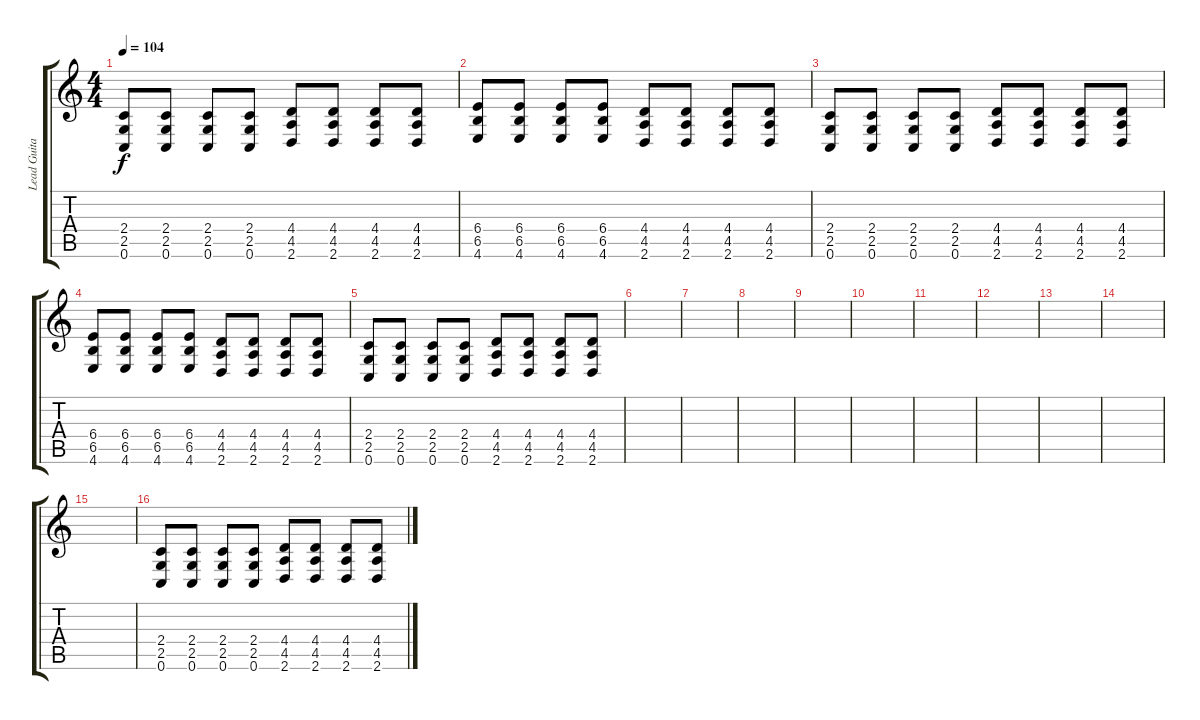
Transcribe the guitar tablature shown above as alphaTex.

\track ("Lead Guitar" "Lead Guita") {instrument overdrivenguitar}
\staff {score tabs}
\tuning (C4 G3 Eb3 Bb2 F2 C2) {hide}
\ts (4 4)
\tempo 104
\clef g2
\ks c
(2.4 2.5 0.6).8{dy f} (2.4 2.5 0.6).8 (2.4 2.5 0.6).8 (2.4 2.5 0.6).8 (4.4 4.5 2.6).8 (4.4 4.5 2.6).8 (4.4 4.5 2.6).8 (4.4 4.5 2.6).8 |
(6.4 6.5 4.6).8 (6.4 6.5 4.6).8 (6.4 6.5 4.6).8 (6.4 6.5 4.6).8 (4.4 4.5 2.6).8 (4.4 4.5 2.6).8 (4.4 4.5 2.6).8 (4.4 4.5 2.6).8 |
(2.4 2.5 0.6).8 (2.4 2.5 0.6).8 (2.4 2.5 0.6).8 (2.4 2.5 0.6).8 (4.4 4.5 2.6).8 (4.4 4.5 2.6).8 (4.4 4.5 2.6).8 (4.4 4.5 2.6).8 |
(6.4 6.5 4.6).8 (6.4 6.5 4.6).8 (6.4 6.5 4.6).8 (6.4 6.5 4.6).8 (4.4 4.5 2.6).8 (4.4 4.5 2.6).8 (4.4 4.5 2.6).8 (4.4 4.5 2.6).8 |
(2.4 2.5 0.6).8 (2.4 2.5 0.6).8 (2.4 2.5 0.6).8 (2.4 2.5 0.6).8 (4.4 4.5 2.6).8 (4.4 4.5 2.6).8 (4.4 4.5 2.6).8 (4.4 4.5 2.6).8 |
|
|
|
|
|
|
|
|
|
|
(2.4 2.5 0.6).8 (2.4 2.5 0.6).8 (2.4 2.5 0.6).8 (2.4 2.5 0.6).8 (4.4 4.5 2.6).8 (4.4 4.5 2.6).8 (4.4 4.5 2.6).8 (4.4 4.5 2.6).8
